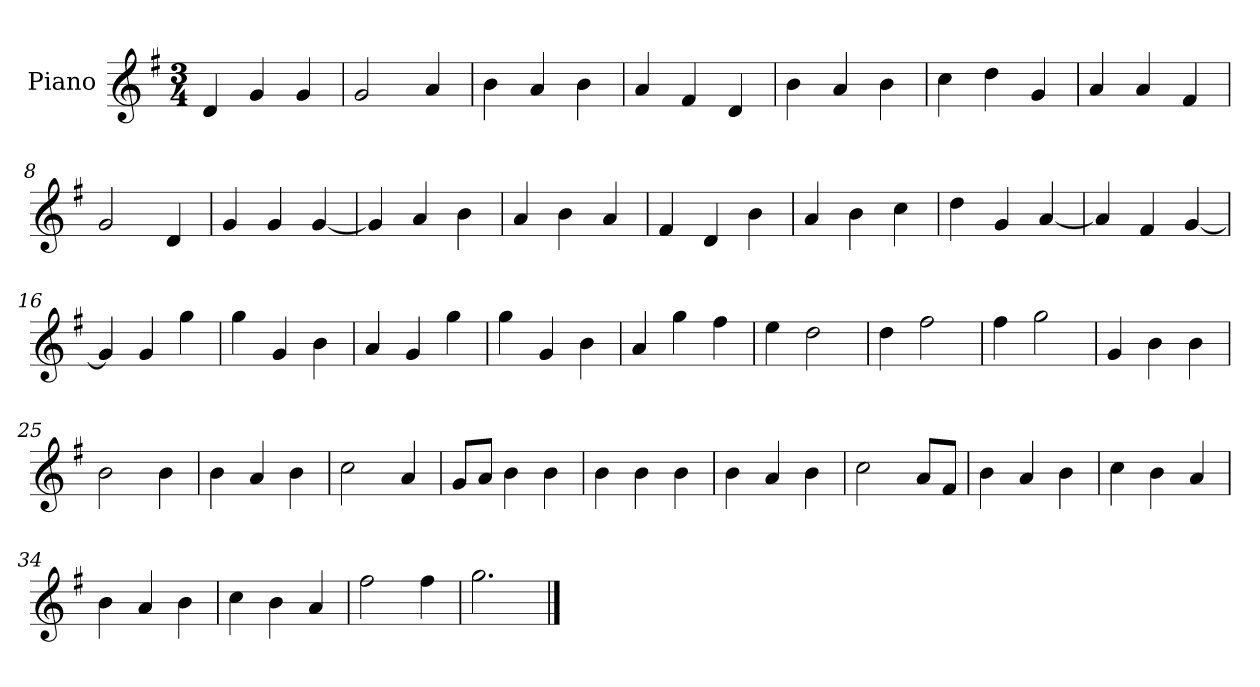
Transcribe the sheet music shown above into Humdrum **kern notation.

**kern
*part1
*staff1
*I"Piano
*I'P-no
*clefG2
*k[f#]
*M3/4
*MM179
=1
4d/
4g/
4g/
=2
2g/
4a/
=3
4b\
4a/
4b\
=4
4a/
4f#/
4d/
=5
4b\
4a/
4b\
=6
4cc\
4dd\
4g/
=7
4a/
4a/
4f#/
=8
2g/
4d/
=9
4g/
4g/
[4g/
=10
4g/]
4a/
4b\
=11
4a/
4b\
4a/
!!LO:LB:g=z
=12
4f#/
4d/
4b\
=13
4a/
4b\
4cc\
=14
4dd\
4g/
[4a/
=15
4a/]
4f#/
[4g/
=16
4g/]
4g/
4gg\
=17
4gg\
4g/
4b\
=18
4a/
4g/
4gg\
=19
4gg\
4g/
4b\
=20
4a/
4gg\
4ff#\
=21
4ee\
2dd\
=22
4dd\
2ff#\
=23
4ff#\
2gg\
!!LO:LB:g=z
=24
4g/
4b\
4b\
=25
2b\
4b\
=26
4b\
4a/
4b\
=27
2cc\
4a/
=28
8g/L
8a/J
4b\
4b\
=29
4b\
4b\
4b\
=30
4b\
4a/
4b\
=31
2cc\
8a/L
8f#/J
=32
4b\
4a/
4b\
=33
4cc\
4b\
4a/
=34
4b\
4a/
4b\
=35
4cc\
4b\
4a/
!!LO:LB:g=z
=36
2ff#\
4ff#\
=37
2.gg\
==
*-
